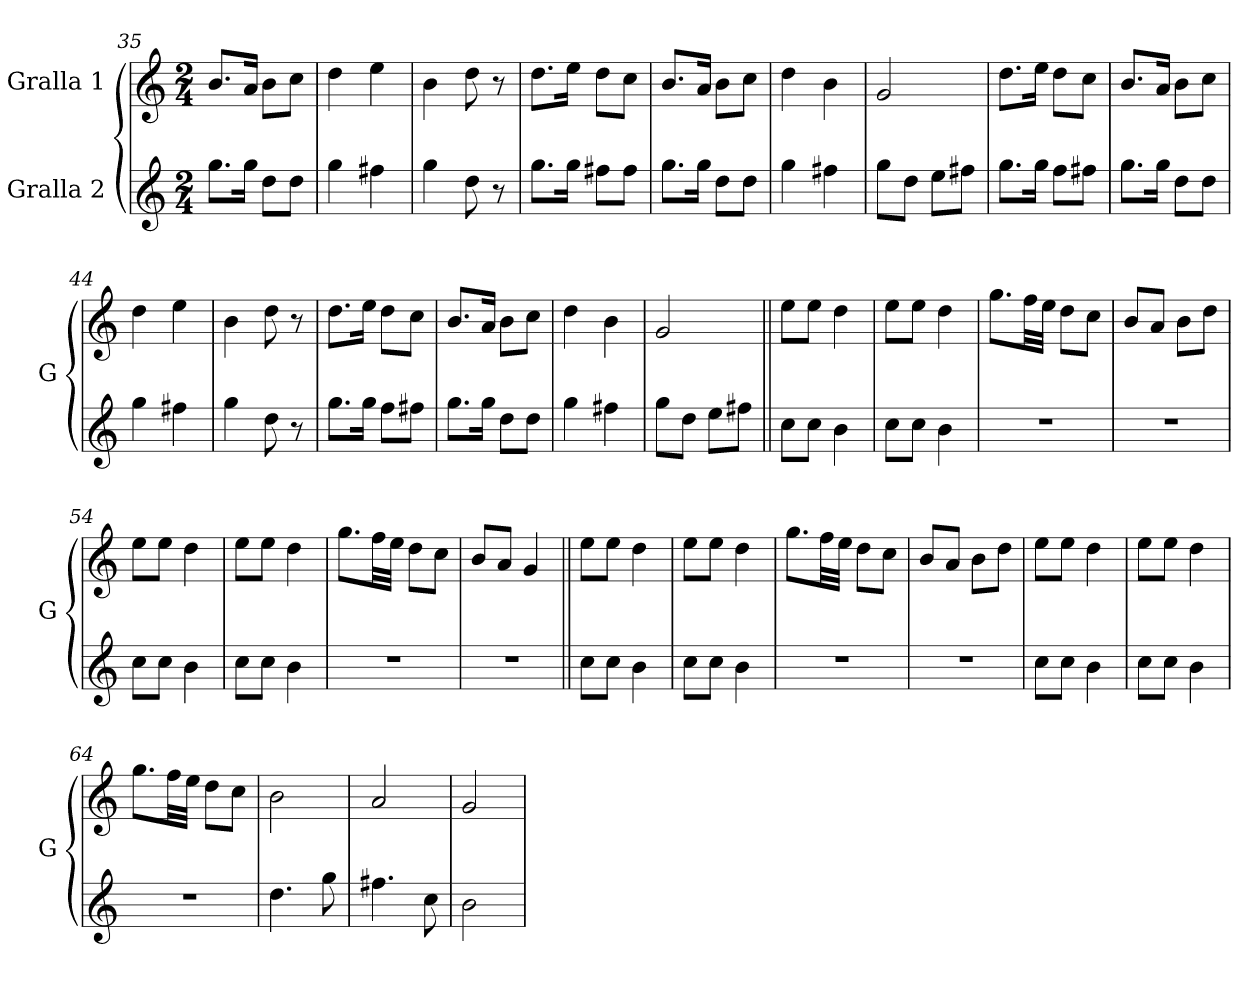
**kern	**kern
*part2	*part1
*staff2	*staff1
*I"Gralla 2	*I"Gralla 1
*I'G	*I'G
*clefG2	*clefG2
*k[]	*k[]
*M2/4	*M2/4
=35	=35
8.gg\L	8.b/L
16gg\Jk	16a/Jk
8dd\L	8b\L
8dd\J	8cc\J
!!LO:LB:g=z
=36	=36
4gg\	4dd\
4ff#X\	4ee\
=37	=37
4gg\	4b\
8dd\	8dd\
8r	8r
=38	=38
8.gg\L	8.dd\L
16gg\Jk	16ee\Jk
8ff#X\L	8dd\L
8ff#\J	8cc\J
=39	=39
8.gg\L	8.b/L
16gg\Jk	16a/Jk
8dd\L	8b\L
8dd\J	8cc\J
=40	=40
4gg\	4dd\
4ff#X\	4b\
=41	=41
8gg\L	2g/
8dd\J	.
8ee\L	.
8ff#X\J	.
=42	=42
8.gg\L	8.dd\L
16gg\Jk	16ee\Jk
8ff\L	8dd\L
8ff#X\J	8cc\J
=43	=43
8.gg\L	8.b/L
16gg\Jk	16a/Jk
8dd\L	8b\L
8dd\J	8cc\J
=44	=44
4gg\	4dd\
4ff#X\	4ee\
=45	=45
4gg\	4b\
8dd\	8dd\
8r	8r
=46	=46
8.gg\L	8.dd\L
16gg\Jk	16ee\Jk
8ff\L	8dd\L
8ff#X\J	8cc\J
!!LO:LB:g=z
=47	=47
8.gg\L	8.b/L
16gg\Jk	16a/Jk
8dd\L	8b\L
8dd\J	8cc\J
=48	=48
4gg\	4dd\
4ff#X\	4b\
=49	=49
8gg\L	2g/
8dd\J	.
8ee\L	.
8ff#X\J	.
=50||	=50||
8cc\L	8ee\L
8cc\J	8ee\J
4b\	4dd\
=51	=51
8cc\L	8ee\L
8cc\J	8ee\J
4b\	4dd\
=52	=52
2r	8.gg\L
.	32ff\LL
.	32ee\JJJ
.	8dd\L
.	8cc\J
=53	=53
2r	8b/L
.	8a/J
.	8b\L
.	8dd\J
=54	=54
8cc\L	8ee\L
8cc\J	8ee\J
4b\	4dd\
=55	=55
8cc\L	8ee\L
8cc\J	8ee\J
4b\	4dd\
=56	=56
2r	8.gg\L
.	32ff\LL
.	32ee\JJJ
.	8dd\L
.	8cc\J
!!LO:LB:g=z
=57	=57
2r	8b/L
.	8a/J
.	4g/
=58||	=58||
8cc\L	8ee\L
8cc\J	8ee\J
4b\	4dd\
=59	=59
8cc\L	8ee\L
8cc\J	8ee\J
4b\	4dd\
=60	=60
2r	8.gg\L
.	32ff\LL
.	32ee\JJJ
.	8dd\L
.	8cc\J
=61	=61
2r	8b/L
.	8a/J
.	8b\L
.	8dd\J
=62	=62
8cc\L	8ee\L
8cc\J	8ee\J
4b\	4dd\
=63	=63
8cc\L	8ee\L
8cc\J	8ee\J
4b\	4dd\
=64	=64
2r	8.gg\L
.	32ff\LL
.	32ee\JJJ
.	8dd\L
.	8cc\J
=65	=65
4.dd\	2b\
8gg\	.
=66	=66
4.ff#X\	2a/
8cc\	.
=67	=67
2b\	2g/
=	=
*-	*-
